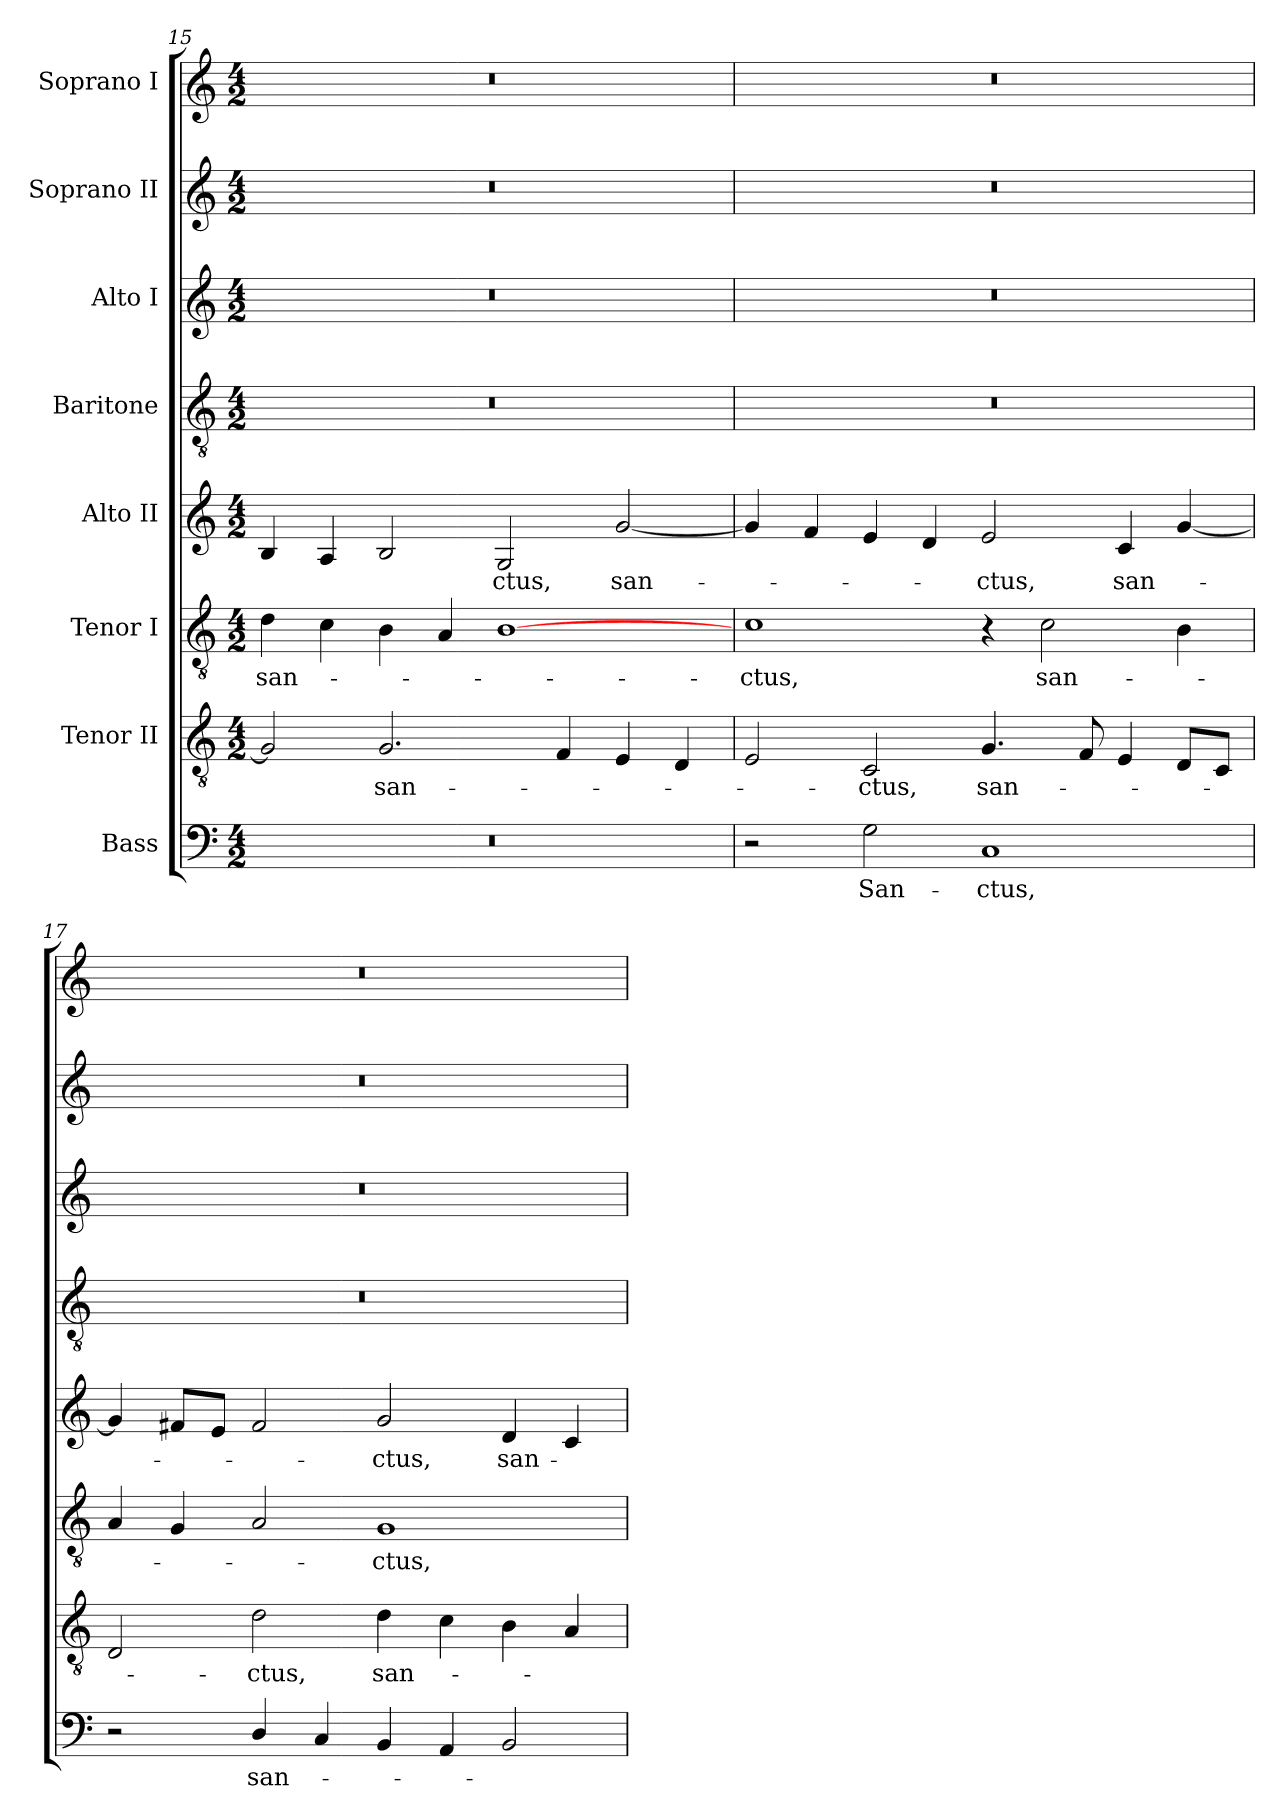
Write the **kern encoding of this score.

**kern	**text	**kern	**text	**kern	**text	**kern	**text	**kern	**kern	**kern	**kern
*part8	*part8	*part7	*part7	*part6	*part6	*part5	*part5	*part4	*part3	*part2	*part1
*staff8	*staff8	*staff7	*staff7	*staff6	*staff6	*staff5	*staff5	*staff4	*staff3	*staff2	*staff1
*I"Bass	*	*I"Tenor II	*	*I"Tenor I	*	*I"Alto II	*	*I"Baritone	*I"Alto I	*I"Soprano II	*I"Soprano I
*clefF4	*	*clefGv2	*	*clefGv2	*	*clefG2	*	*clefGv2	*clefG2	*clefG2	*clefG2
*ITrd7c12	*	*ITrd7c12	*	*ITrd7c12	*	*	*	*ITrd7c12	*	*	*
*k[]	*	*k[]	*	*k[]	*	*k[]	*	*k[]	*k[]	*k[]	*k[]
*C:	*	*C:	*	*C:	*	*C:	*	*C:	*C:	*C:	*C:
*M4/2	*	*M4/2	*	*M4/2	*	*M4/2	*	*M4/2	*M4/2	*M4/2	*M4/2
=15	=15	=15	=15	=15	=15	=15	=15	=15	=15	=15	=15
!LO:N:vis=1	!	!	!	!	!	!	!	!	!	!	!
!	!	!	!	!	!LO:LY:b:color=#000000	!	!	!LO:N:vis=1	!LO:N:vis=1	!LO:N:vis=1	!LO:N:vis=1
0r	.	2GGi/]	.	4Di\	san-	4Bi/	.	0r	0r	0r	0r
.	.	.	.	4Ci\	.	4Ai/	.	.	.	.	.
!	!	!	!LO:LY:b:color=#000000	!	!	!	!	!	!	!	!
.	.	2.GGi/	san-	4BBi\	.	2Bi/	.	.	.	.	.
.	.	.	.	4AAi/	.	.	.	.	.	.	.
!	!	!	!	!	!	!	!LO:LY:b:color=#000000	!	!	!	!
.	.	.	.	[>1BBi	.	2Gi/	-ctus,	.	.	.	.
.	.	4FFi/	.	.	.	.	.	.	.	.	.
!	!	!	!	!	!	!	!LO:LY:b:color=#000000	!	!	!	!
.	.	4EEi/	.	.	.	[<2gi/	san-	.	.	.	.
.	.	4DDi/	.	.	.	.	.	.	.	.	.
!!LO:PB:g=z
=16	=16	=16	=16	=16	=16	=16	=16	=16	=16	=16	=16
!	!	!	!	!	!LO:LY:b:color=#000000	!	!	!LO:N:vis=1	!LO:N:vis=1	!LO:N:vis=1	!LO:N:vis=1
2r	.	2EEi/	.	1Ci	-ctus,	4gi/]	.	0r	0r	0r	0r
.	.	.	.	.	.	4fi/	.	.	.	.	.
!	!LO:LY:b:color=#000000	!	!	!	!	!	!	!	!	!	!
!	!	!	!LO:LY:b:color=#000000	!	!	!	!	!	!	!	!
2GGi\	San-	2CCi/	-ctus,	.	.	4ei/	.	.	.	.	.
.	.	.	.	.	.	4di/	.	.	.	.	.
!	!LO:LY:b:color=#000000	!	!	!	!	!	!	!	!	!	!
!	!	!	!LO:LY:b:color=#000000	!	!	!	!	!	!	!	!
!	!	!	!	!	!	!	!LO:LY:b:color=#000000	!	!	!	!
1CCi	-ctus,	4.GGi/	san-	4r	.	2ei/	-ctus,	.	.	.	.
!	!	!	!	!	!LO:LY:b:color=#000000	!	!	!	!	!	!
.	.	.	.	2Ci\	san-	.	.	.	.	.	.
.	.	8FFi/	.	.	.	.	.	.	.	.	.
!	!	!	!	!	!	!	!LO:LY:b:color=#000000	!	!	!	!
.	.	4EEi/	.	.	.	4ci/	san-	.	.	.	.
.	.	8DDi/L	.	4BBi\	.	[<4gi/	.	.	.	.	.
.	.	8CCi/J	.	.	.	.	.	.	.	.	.
=17	=17	=17	=17	=17	=17	=17	=17	=17	=17	=17	=17
!	!	!	!	!	!	!	!	!LO:N:vis=1	!LO:N:vis=1	!LO:N:vis=1	!LO:N:vis=1
2r	.	2DDi/	.	4AAi/	.	4gi/]	.	0r	0r	0r	0r
.	.	.	.	4GGi/	.	8f#Xi/L	.	.	.	.	.
.	.	.	.	.	.	8ei/J	.	.	.	.	.
!	!LO:LY:b:color=#000000	!	!	!	!	!	!	!	!	!	!
!	!	!	!LO:LY:b:color=#000000	!	!	!	!	!	!	!	!
4DDi/	san-	2Di\	-ctus,	2AAi/	.	2f#i/	.	.	.	.	.
4CCi/	.	.	.	.	.	.	.	.	.	.	.
!	!	!	!LO:LY:b:color=#000000	!	!	!	!	!	!	!	!
!	!	!	!	!	!LO:LY:b:color=#000000	!	!	!	!	!	!
!	!	!	!	!	!	!	!LO:LY:b:color=#000000	!	!	!	!
4BBBi/	.	4Di\	san-	1GGi	-ctus,	2gi/	-ctus,	.	.	.	.
4AAAi/	.	4Ci\	.	.	.	.	.	.	.	.	.
!	!	!	!	!	!	!	!LO:LY:b:color=#000000	!	!	!	!
2BBBi/	.	4BBi\	.	.	.	4di/	san-	.	.	.	.
.	.	4AAi/	.	.	.	4ci/	.	.	.	.	.
=	=	=	=	=	=	=	=	=	=	=	=
*-	*-	*-	*-	*-	*-	*-	*-	*-	*-	*-	*-
